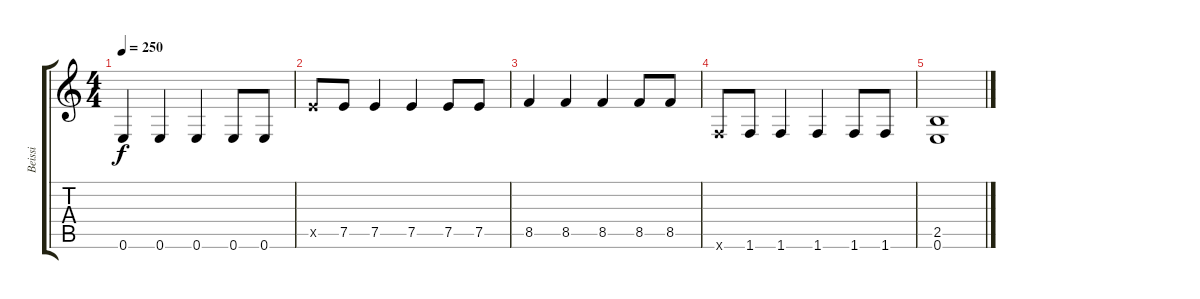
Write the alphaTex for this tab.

\track ("Beissi" "Beissi") {instrument electricbasspick}
\staff {score tabs}
\tuning (E4 B3 G3 D3 A2 E2) {hide}
\ts (4 4)
\tempo 250
\clef g2
\ks c
0.6.4{dy f} 0.6.4 0.6.4 0.6.8 0.6.8 |
7.5{x}.8 7.5.8 7.5.4 7.5.4 7.5.8 7.5.8 |
8.5.4 8.5.4 8.5.4 8.5.8 8.5.8 |
1.6{x}.8 1.6.8 1.6.4 1.6.4 1.6.8 1.6.8 |
(2.5 0.6).1
